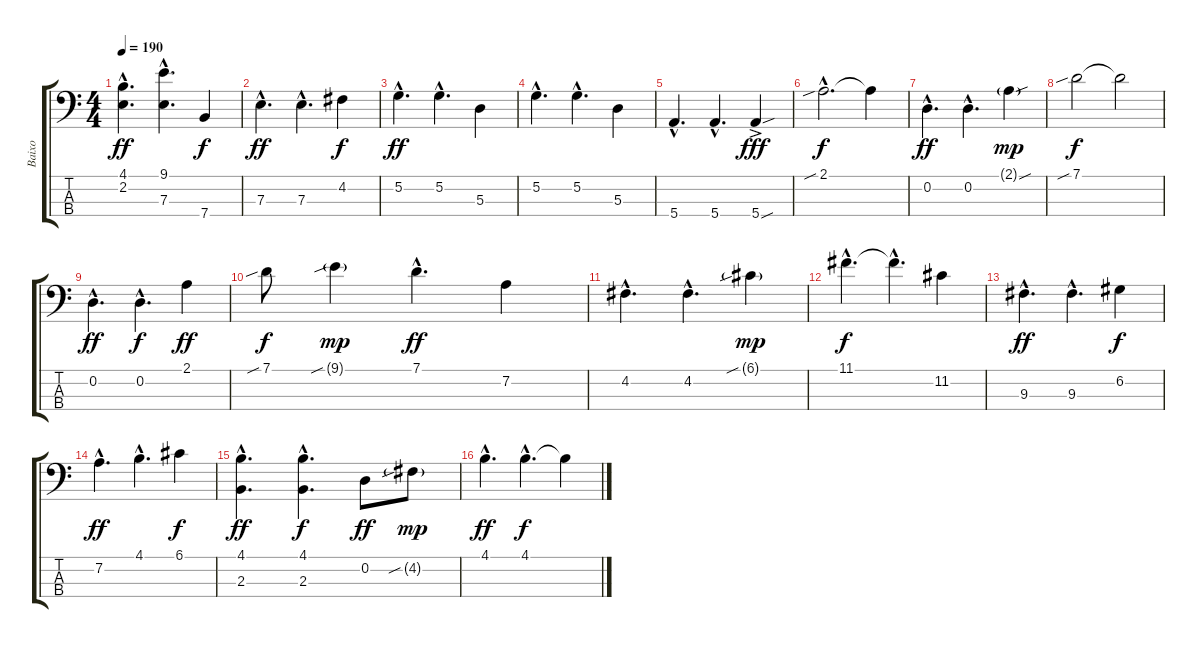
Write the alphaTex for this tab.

\track ("Baixo" "Baixo") {instrument electricbassfinger}
\staff {score tabs}
\tuning (G2 D2 A1 E1) {hide}
\ts (4 4)
\tempo 190
\clef f4
\ks c
(4.1{hac} 2.2{hac}).4{d dy ff} (9.1{hac} 7.3{hac}).4{d} 7.4.4{dy f} |
7.3{hac}.4{d dy ff} 7.3{hac}.4{d} 4.2.4{dy f} |
5.2{hac}.4{d dy ff} 5.2{hac}.4{d} 5.3.4 |
5.2{hac}.4{d} 5.2{hac}.4{d} 5.3.4 |
5.4{hac}.4{d} 5.4{hac}.4{d} 5.4{sou ac}.4{dy fff} |
2.1{sib hac}.2{d dy f} 2.1{t}.4 |
0.2{hac}.4{d dy ff} 0.2{hac}.4{d} 2.1{sou g}.4{dy mp} |
7.1{sib}.2{dy f} 7.1{t}.2 |
0.2{hac}.4{d dy ff} 0.2{hac}.4{d dy f} 2.1.4{dy ff} |
7.1{sib}.8{dy f} 9.1{sib g}.4{dy mp} 7.1{hac}.4{d dy ff} 7.2.4 |
4.2{hac}.4{d} 4.2{hac}.4{d} 6.1{sib g}.4{dy mp} |
11.1{hac}.4{d dy f} 11.1{hac t}.4{d} 11.2.4 |
9.3{hac}.4{d dy ff} 9.3{hac}.4{d} 6.2.4{dy f} |
7.2{hac}.4{d dy ff} 4.1{hac}.4{d} 6.1.4{dy f} |
(4.1{hac} 2.3{hac}).4{d dy ff} (4.1{hac} 2.3{hac}).4{d dy f} 0.2.8{dy ff} 4.2{sib g}.8{dy mp} |
4.1{hac}.4{d dy ff} 4.1{hac}.4{d dy f} 4.1{t}.4
